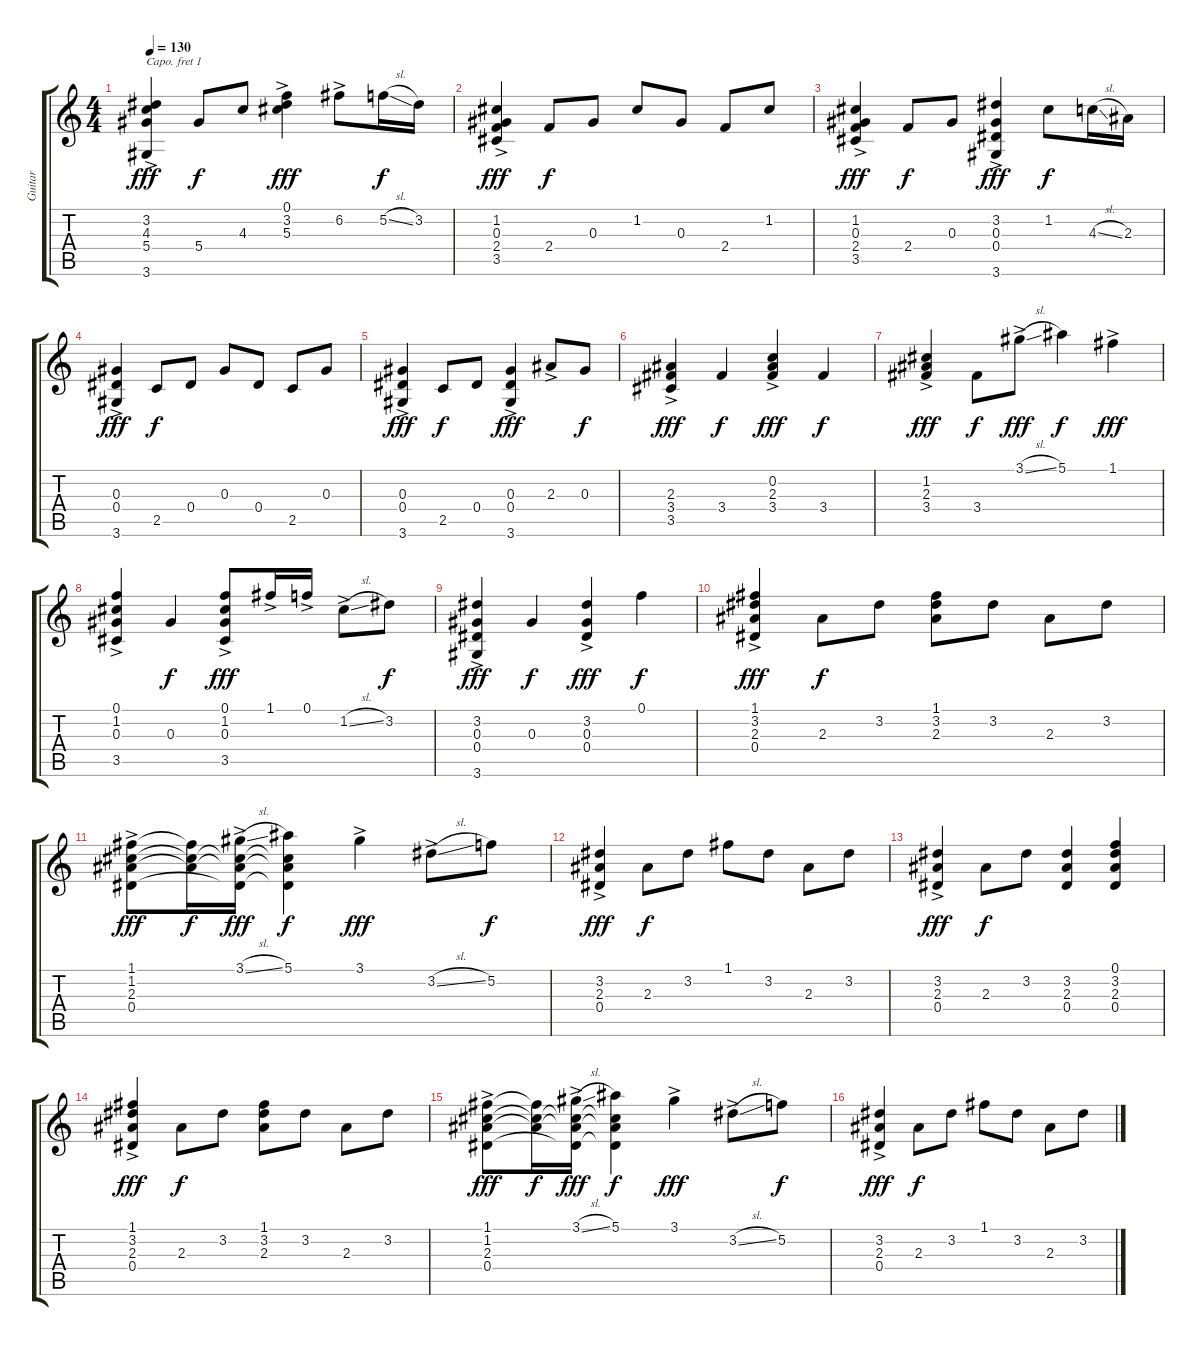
\track ("Guitar" "Guitar") {instrument acousticguitarsteel}
\staff {score tabs}
\capo 1
\tuning (E4 B3 G3 D3 A2 E2) {hide}
\ts (4 4)
\tempo 130
\clef g2
\ks c
(3.2{ac} 4.3 5.4 3.6).4{dy fff} 5.4.8{dy f} 4.3.8 (0.1{ac} 3.2{ac} 5.3).4{dy fff} 6.2{ac}.8 5.2{sl}.16{dy f} 3.2.16 |
(1.2{ac} 0.3 2.4 3.5).4{dy fff} 2.4.8{dy f} 0.3.8 1.2.8 0.3.8 2.4.8 1.2.8 |
(1.2{ac} 0.3 2.4 3.5).4{dy fff} 2.4.8{dy f} 0.3.8 (3.2{ac} 0.3 0.4 3.6).4{dy fff} 1.2.8{dy f} 4.3{sl}.16 2.3.16 |
(0.3{ac} 0.4 3.6).4{dy fff} 2.5.8{dy f} 0.4.8 0.3.8 0.4.8 2.5.8 0.3.8 |
(0.3{ac} 0.4 3.6).4{dy fff} 2.5.8{dy f} 0.4.8 (0.3{ac} 0.4 3.6).4{dy fff} 2.3{ac}.8 0.3.8{dy f} |
(2.3{ac} 3.4 3.5).4{dy fff} 3.4.4{dy f} (0.2{ac} 2.3 3.4).4{dy fff} 3.4.4{dy f} |
(1.2{ac} 2.3 3.4).4{dy fff} 3.4.8{dy f} 3.1{sl ac}.8{dy fff} 5.1.4{dy f} 1.1{ac}.4{dy fff} |
(0.1{ac} 1.2 0.3 3.5).4 0.3.4{dy f} (0.1{ac} 1.2 0.3 3.5).8{dy fff} 1.1{ac}.16 0.1{ac}.16 1.2{sl ac}.8 3.2.8{dy f} |
(3.2{ac} 0.3 0.4 3.6).4{dy fff} 0.3.4{dy f} (3.2{ac} 0.3 0.4).4{dy fff} 0.1.4{dy f} |
(1.1 3.2{ac} 2.3 0.4).4{dy fff} 2.3.8{dy f} 3.2.8 (1.1 3.2 2.3).8 3.2.8 2.3.8 3.2.8 |
(1.1{ac} 1.2 2.3 0.4).8{dy fff} (1.1{t} 1.2{t} 2.3{t}).16{dy f} (3.1{sl ac} 1.2{t} 2.3{t} 0.4{t}).16{dy fff} (5.1 1.2{t} 2.3{t} 0.4{t}).4{dy f} 3.1{ac}.4{dy fff} 3.2{sl ac}.8 5.2.8{dy f} |
(3.2{ac} 2.3 0.4).4{dy fff} 2.3.8{dy f} 3.2.8 1.1.8 3.2.8 2.3.8 3.2.8 |
(3.2{ac} 2.3 0.4).4{dy fff} 2.3.8{dy f} 3.2.8 (3.2 2.3 0.4).4 (0.1 3.2 2.3 0.4).4 |
(1.1 3.2{ac} 2.3 0.4).4{dy fff} 2.3.8{dy f} 3.2.8 (1.1 3.2 2.3).8 3.2.8 2.3.8 3.2.8 |
(1.1{ac} 1.2 2.3 0.4).8{dy fff} (1.1{t} 1.2{t} 2.3{t}).16{dy f} (3.1{sl ac} 1.2{t} 2.3{t} 0.4{t}).16{dy fff} (5.1 1.2{t} 2.3{t} 0.4{t}).4{dy f} 3.1{ac}.4{dy fff} 3.2{sl ac}.8 5.2.8{dy f} |
(3.2{ac} 2.3 0.4).4{dy fff} 2.3.8{dy f} 3.2.8 1.1.8 3.2.8 2.3.8 3.2.8
